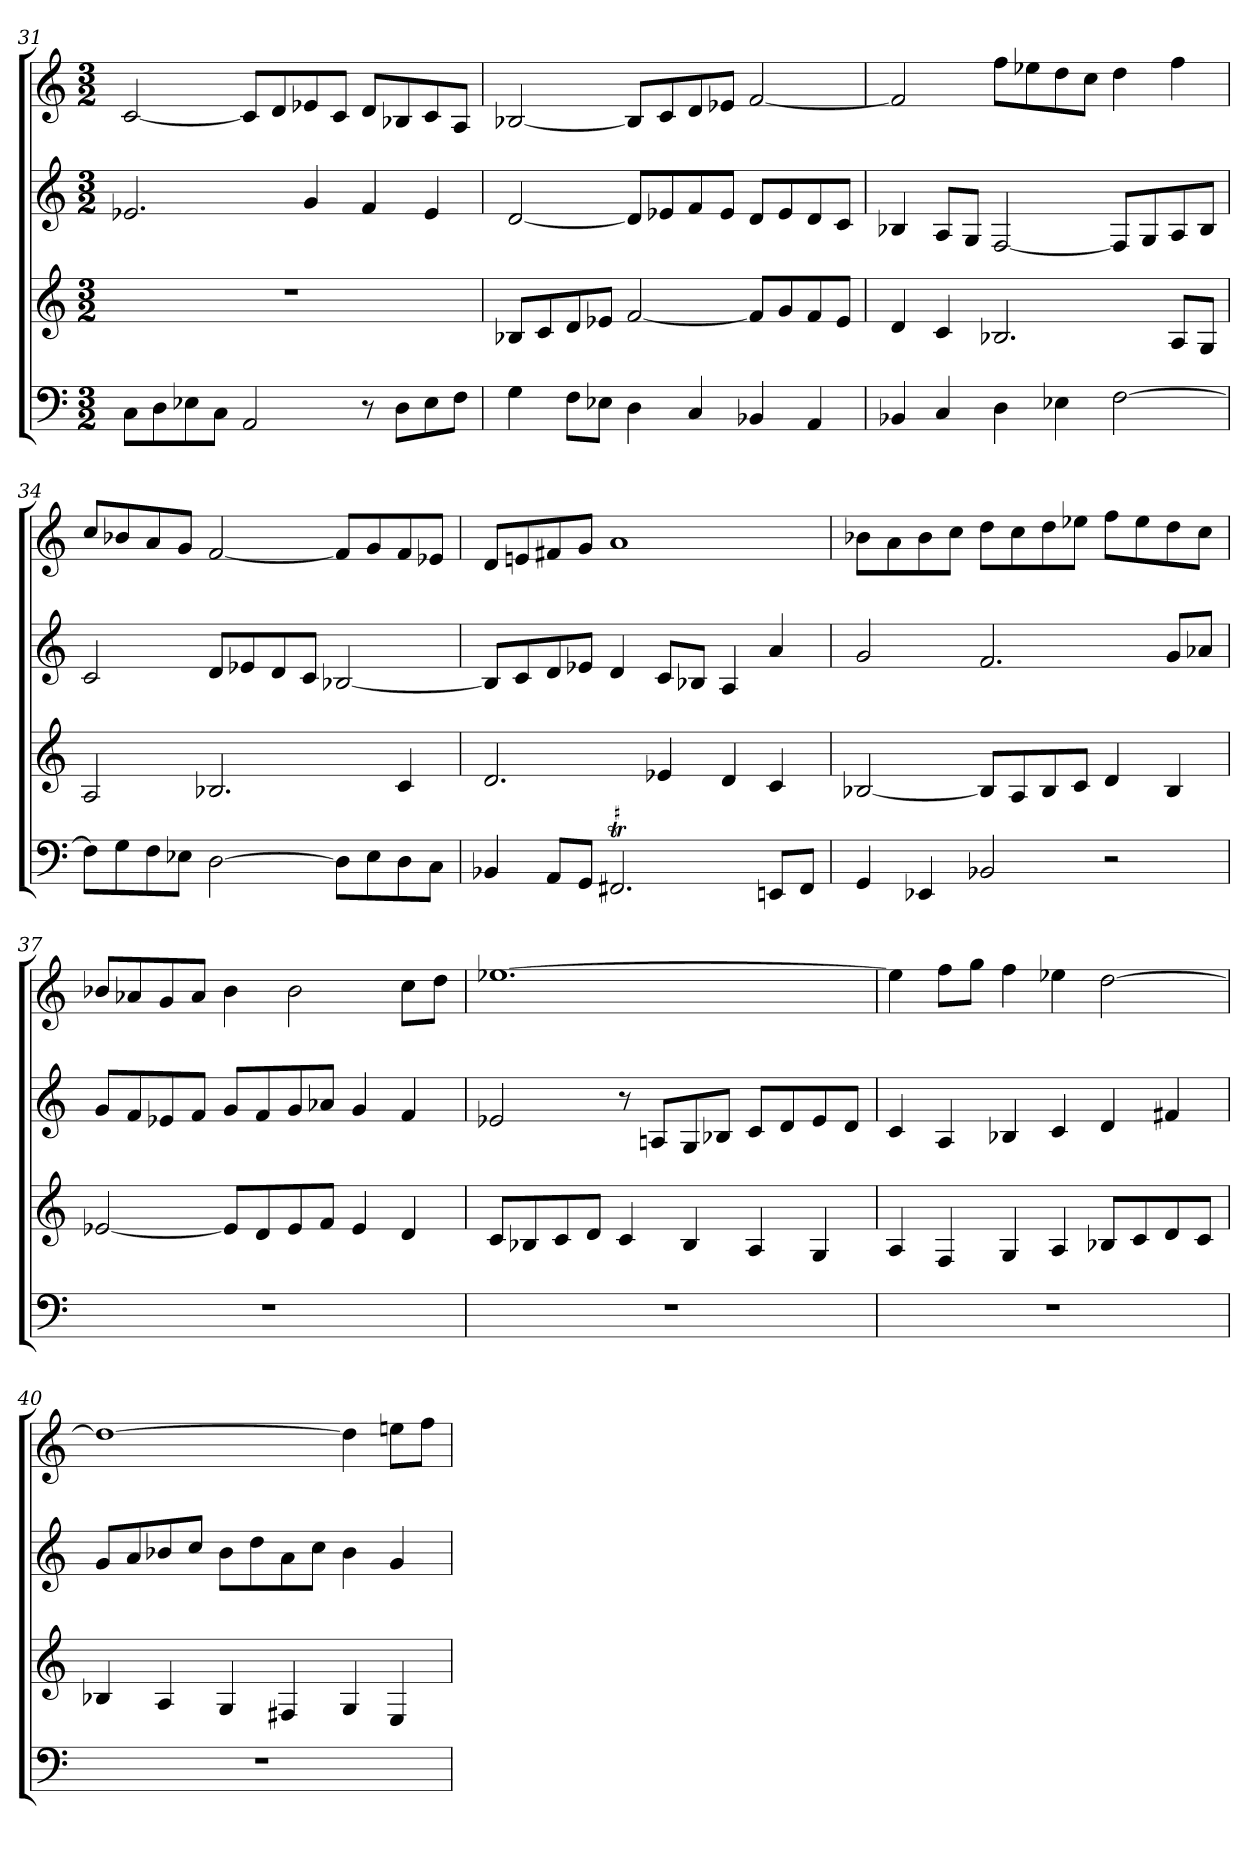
**kern	**kern	**kern	**kern
*part4	*part3	*part2	*part1
*staff4	*staff3	*staff2	*staff1
*M3/2	*M3/2	*M3/2	*M3/2
=31	=31	=31	=31
8CL	1.r	2.e-X	[2c
8D	.	.	.
8E-X	.	.	.
8CJ	.	.	.
2AA	.	.	8cL]
.	.	.	8d
.	.	4g	8e-X
.	.	.	8cJ
8r	.	4f	8dL
8DL	.	.	8B-X
8E-	.	4e-	8c
8FJ	.	.	8AJ
=32	=32	=32	=32
4G	8B-XL	[2d	[2B-X
.	8c	.	.
8FL	8d	.	.
8E-XJ	8e-XJ	.	.
4D	[2f	8dL]	8B-L]
.	.	8e-X	8c
4C	.	8f	8d
.	.	8e-J	8e-XJ
4BB-X	8fL]	8dL	[2f
.	8g	8e-	.
4AA	8f	8d	.
.	8e-J	8cJ	.
=33	=33	=33	=33
4BB-X	4d	4B-X	2f]
4C	4c	8AL	.
.	.	8GJ	.
4D	2.B-X	[2F	8ffL
.	.	.	8ee-X
4E-X	.	.	8dd
.	.	.	8ccJ
[2F	.	8FL]	4dd
.	.	8G	.
.	8AL	8A	4ff
.	8GJ	8B-J	.
=34	=34	=34	=34
8FL]	2A	2c	8ccL
8G	.	.	8b-X
8F	.	.	8a
8E-XJ	.	.	8gJ
[2D	2.B-X	8dL	[2f
.	.	8e-X	.
.	.	8d	.
.	.	8cJ	.
8DL]	.	[2B-X	8fL]
8E-	.	.	8g
8D	4c	.	8f
8CJ	.	.	8e-XJ
=35	=35	=35	=35
4BB-X	2.d	8B-L]	8dL
.	.	8c	8en
8AAL	.	8d	8f#X
8GGJ	.	8e-XJ	8gJ
!LO:TR:acc=#	!	!	!
2.FF#XT	.	4d	1a
.	4e-X	8cL	.
.	.	8B-XJ	.
.	4d	4A	.
8EEnL	4c	4a	.
8FF#J	.	.	.
=36	=36	=36	=36
4GG	[2B-X	2g	8b-XL
.	.	.	8a
4EE-X	.	.	8b-
.	.	.	8ccJ
2BB-X	8B-L]	2.f	8ddL
.	8A	.	8cc
.	8B-	.	8dd
.	8cJ	.	8ee-XJ
2r	4d	.	8ffL
.	.	.	8ee-
.	4B-	8gL	8dd
.	.	8a-XJ	8ccJ
=37	=37	=37	=37
1.r	[2e-X	8gL	8b-XL
.	.	8f	8a-X
.	.	8e-X	8g
.	.	8fJ	8a-J
.	8e-L]	8gL	4b-
.	8d	8f	.
.	8e-	8g	2b-
.	8fJ	8a-XJ	.
.	4e-	4g	.
.	4d	4f	8ccL
.	.	.	8ddJ
=38	=38	=38	=38
1.r	8cL	2e-X	[1.ee-X
.	8B-X	.	.
.	8c	.	.
.	8dJ	.	.
.	4c	8r	.
.	.	8AnL	.
.	4B-	8G	.
.	.	8B-XJ	.
.	4A	8cL	.
.	.	8d	.
.	4G	8e-	.
.	.	8dJ	.
=39	=39	=39	=39
1.r	4A	4c	4ee-]
.	4F	4A	8ffL
.	.	.	8ggJ
.	4G	4B-X	4ff
.	4A	4c	4ee-X
.	8B-XL	4d	[2dd
.	8c	.	.
.	8d	4f#X	.
.	8cJ	.	.
=40	=40	=40	=40
1.r	4B-X	8gL	1dd_
.	.	8a	.
.	4A	8b-X	.
.	.	8ccJ	.
.	4G	8b-L	.
.	.	8dd	.
.	4F#X	8a	.
.	.	8ccJ	.
.	4G	4b-	4dd]
.	4E	4g	8eenL
.	.	.	8ffJ
=	=	=	=
*-	*-	*-	*-
